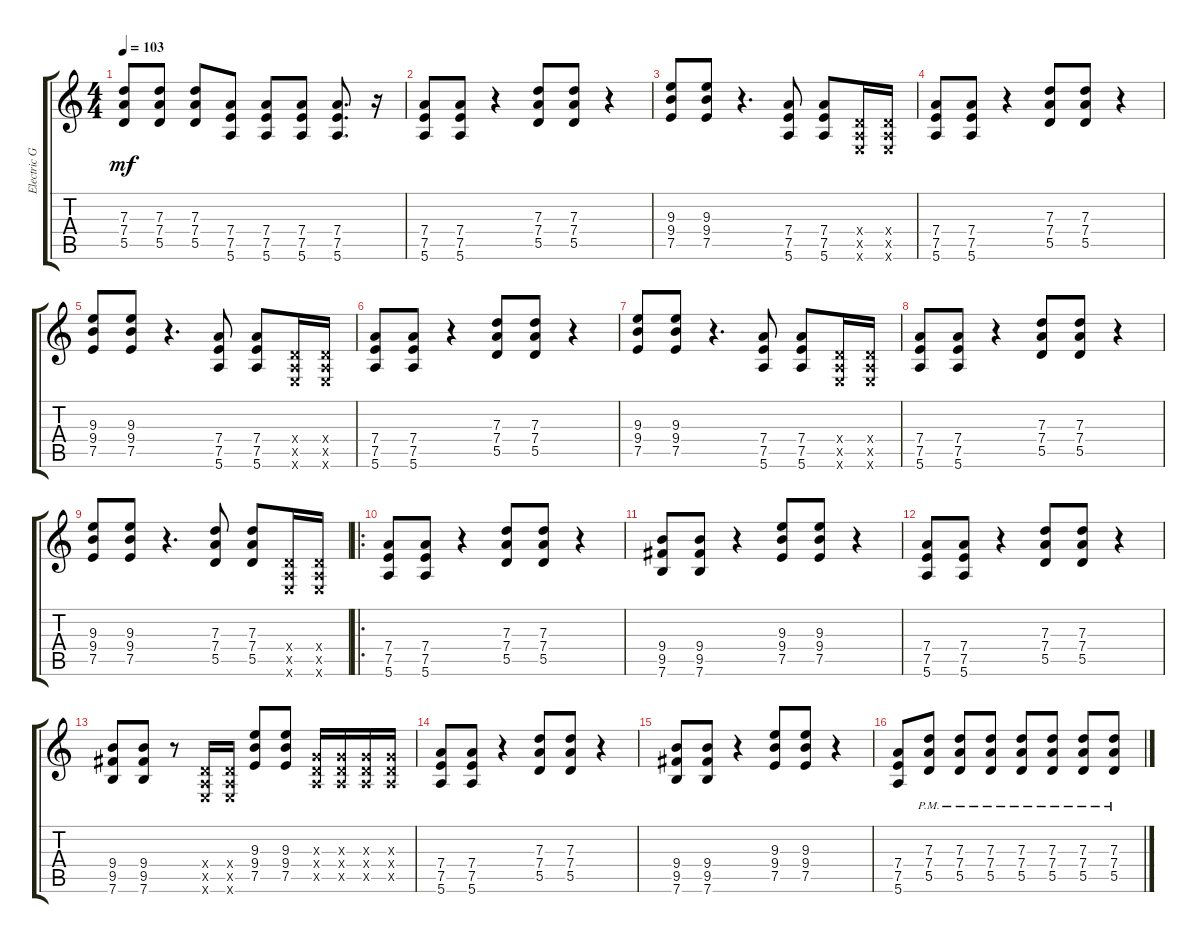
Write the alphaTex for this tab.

\track ("Electric Guitar" "Electric G") {instrument overdrivenguitar}
\staff {score tabs}
\tuning (E4 B3 G3 D3 A2 E2) {hide}
\ts (4 4)
\tempo 103
\clef g2
\ks c
(7.3 7.4 5.5).8{dy mf instrument overdrivenguitar} (7.3 7.4 5.5).8 (7.3 7.4 5.5).8 (7.4 7.5 5.6).8 (7.4 7.5 5.6).8 (7.4 7.5 5.6).8 (7.4 7.5 5.6).8{d} r.16 |
(7.4 7.5 5.6).8 (7.4 7.5 5.6).8 r.4 (7.3 7.4 5.5).8 (7.3 7.4 5.5).8 r.4 |
(9.3 9.4 7.5).8 (9.3 9.4 7.5).8 r.4{d} (7.4 7.5 5.6).8 (7.4 7.5 5.6).8 (0.4{x} 0.5{x} 0.6{x}).16 (0.4{x} 0.5{x} 0.6{x}).16 |
(7.4 7.5 5.6).8 (7.4 7.5 5.6).8 r.4 (7.3 7.4 5.5).8 (7.3 7.4 5.5).8 r.4 |
(9.3 9.4 7.5).8 (9.3 9.4 7.5).8 r.4{d} (7.4 7.5 5.6).8 (7.4 7.5 5.6).8 (0.4{x} 0.5{x} 0.6{x}).16 (0.4{x} 0.5{x} 0.6{x}).16 |
(7.4 7.5 5.6).8 (7.4 7.5 5.6).8 r.4 (7.3 7.4 5.5).8 (7.3 7.4 5.5).8 r.4 |
(9.3 9.4 7.5).8 (9.3 9.4 7.5).8 r.4{d} (7.4 7.5 5.6).8 (7.4 7.5 5.6).8 (0.4{x} 0.5{x} 0.6{x}).16 (0.4{x} 0.5{x} 0.6{x}).16 |
(7.4 7.5 5.6).8 (7.4 7.5 5.6).8 r.4 (7.3 7.4 5.5).8 (7.3 7.4 5.5).8 r.4 |
(9.3 9.4 7.5).8 (9.3 9.4 7.5).8 r.4{d} (7.3 7.4 5.5).8 (7.3 7.4 5.5).8 (0.4{x} 0.5{x} 0.6{x}).16 (0.4{x} 0.5{x} 0.6{x}).16 |
\ro
(7.4 7.5 5.6).8 (7.4 7.5 5.6).8 r.4 (7.3 7.4 5.5).8 (7.3 7.4 5.5).8 r.4 |
(9.4 9.5 7.6).8 (9.4 9.5 7.6).8 r.4 (9.3 9.4 7.5).8 (9.3 9.4 7.5).8 r.4 |
(7.4 7.5 5.6).8 (7.4 7.5 5.6).8 r.4 (7.3 7.4 5.5).8 (7.3 7.4 5.5).8 r.4 |
(9.4 9.5 7.6).8 (9.4 9.5 7.6).8 r.8 (0.4{x} 0.5{x} 0.6{x}).16 (0.4{x} 0.5{x} 0.6{x}).16 (9.3 9.4 7.5).8 (9.3 9.4 7.5).8 (0.3{x} 0.4{x} 0.5{x}).16 (0.3{x} 0.4{x} 0.5{x}).16 (0.3{x} 0.4{x} 0.5{x}).16 (0.3{x} 0.4{x} 0.5{x}).16 |
(7.4 7.5 5.6).8 (7.4 7.5 5.6).8 r.4 (7.3 7.4 5.5).8 (7.3 7.4 5.5).8 r.4 |
(9.4 9.5 7.6).8 (9.4 9.5 7.6).8 r.4 (9.3 9.4 7.5).8 (9.3 9.4 7.5).8 r.4 |
(7.4 7.5 5.6).8 (7.3{pm} 7.4{pm} 5.5{pm}).8 (7.3{pm} 7.4{pm} 5.5{pm}).8 (7.3{pm} 7.4{pm} 5.5{pm}).8 (7.3{pm} 7.4{pm} 5.5{pm}).8 (7.3{pm} 7.4{pm} 5.5{pm}).8 (7.3{pm} 7.4{pm} 5.5{pm}).8 (7.3{ss pm} 7.4{ss pm} 5.5{ss pm}).8
